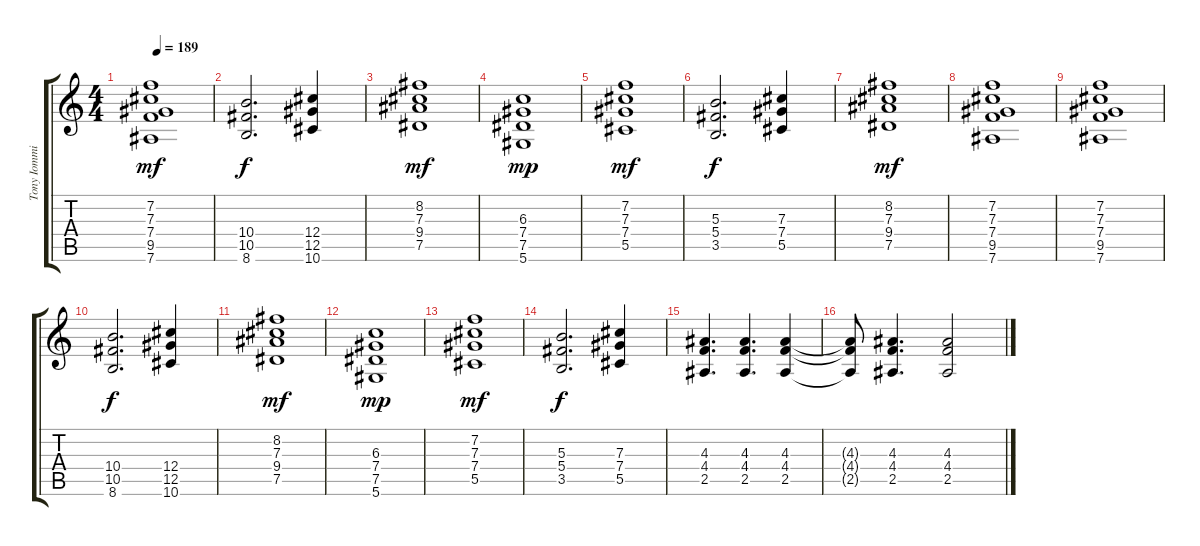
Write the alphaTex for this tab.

\track ("Tony Iommi (Rh. 1)" "Tony Iommi") {instrument overdrivenguitar}
\staff {score tabs}
\tuning (Eb4 Bb3 Gb3 Db3 Ab2 Eb2) {hide}
\ts (4 4)
\tempo 189
\clef g2
\ks c
(7.2 7.3 7.4 9.5 7.6).1{dy mf} |
(10.4 10.5 8.6).2{d dy f} (12.4 12.5 10.6).4 |
(8.2 7.3 9.4 7.5).1{dy mf} |
(6.3 7.4 7.5 5.6).1{dy mp} |
(7.2 7.3 7.4 5.5).1{dy mf} |
(5.3 5.4 3.5).2{d dy f} (7.3 7.4 5.5).4 |
(8.2 7.3 9.4 7.5).1{dy mf} |
(7.2 7.3 7.4 9.5 7.6).1 |
(7.2 7.3 7.4 9.5 7.6).1 |
(10.4 10.5 8.6).2{d dy f} (12.4 12.5 10.6).4 |
(8.2 7.3 9.4 7.5).1{dy mf} |
(6.3 7.4 7.5 5.6).1{dy mp} |
(7.2 7.3 7.4 5.5).1{dy mf} |
(5.3 5.4 3.5).2{d dy f} (7.3 7.4 5.5).4 |
(4.3 4.4 2.5).4{d} (4.3 4.4 2.5).4{d} (4.3 4.4 2.5).4 |
(4.3{t} 4.4{t} 2.5{t}).8 (4.3 4.4 2.5).4{d} (4.3 4.4 2.5).2
